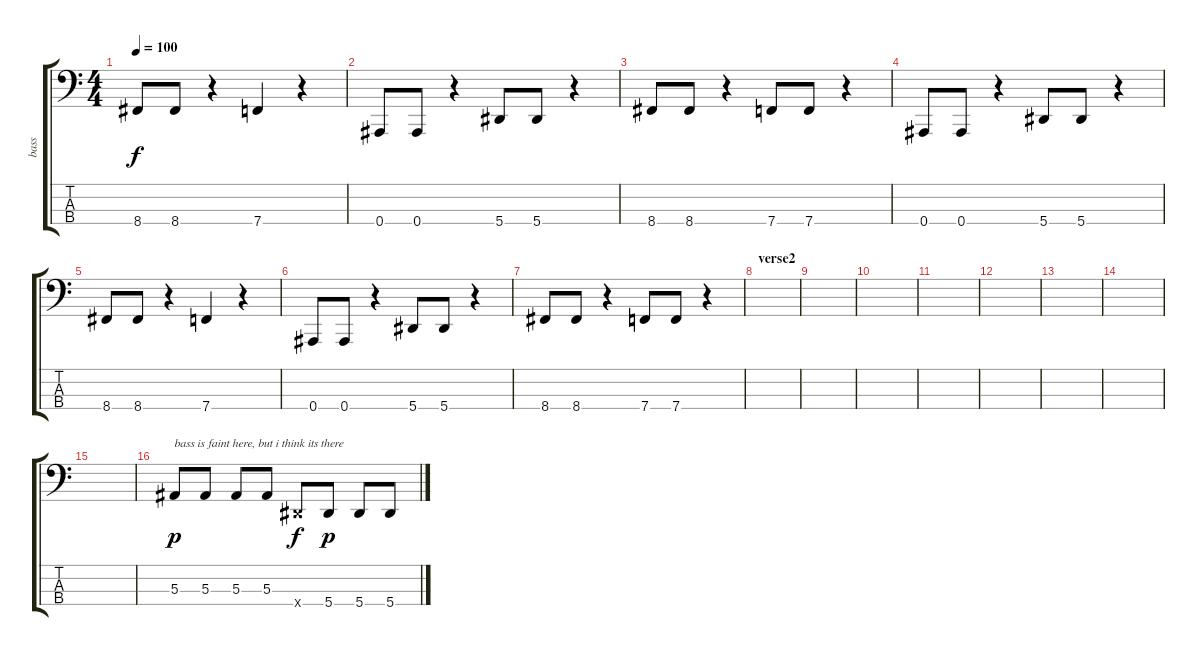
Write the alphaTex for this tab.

\track ("bass" "bass") {instrument electricbassfinger}
\staff {score tabs}
\tuning (Eb2 Bb1 F1 Bb0) {hide}
\ts (4 4)
\tempo 100
\clef f4
\ks c
8.4.8{dy f} 8.4.8 r.4 7.4.4 r.4 |
0.4.8 0.4.8 r.4 5.4.8 5.4.8 r.4 |
8.4.8 8.4.8 r.4 7.4.8 7.4.8 r.4 |
0.4.8 0.4.8 r.4 5.4.8 5.4.8 r.4 |
8.4.8 8.4.8 r.4 7.4.4 r.4 |
0.4.8 0.4.8 r.4 5.4.8 5.4.8 r.4 |
8.4.8 8.4.8 r.4 7.4.8 7.4.8 r.4 |
\section ("" "verse2")
|
|
|
|
|
|
|
|
5.3.8{txt "bass is faint here, but i think its there" dy p instrument lead8bassandlead} 5.3.8 5.3.8 5.3.8 5.4{x}.8{dy f} 5.4.8{dy p} 5.4.8 5.4.8
